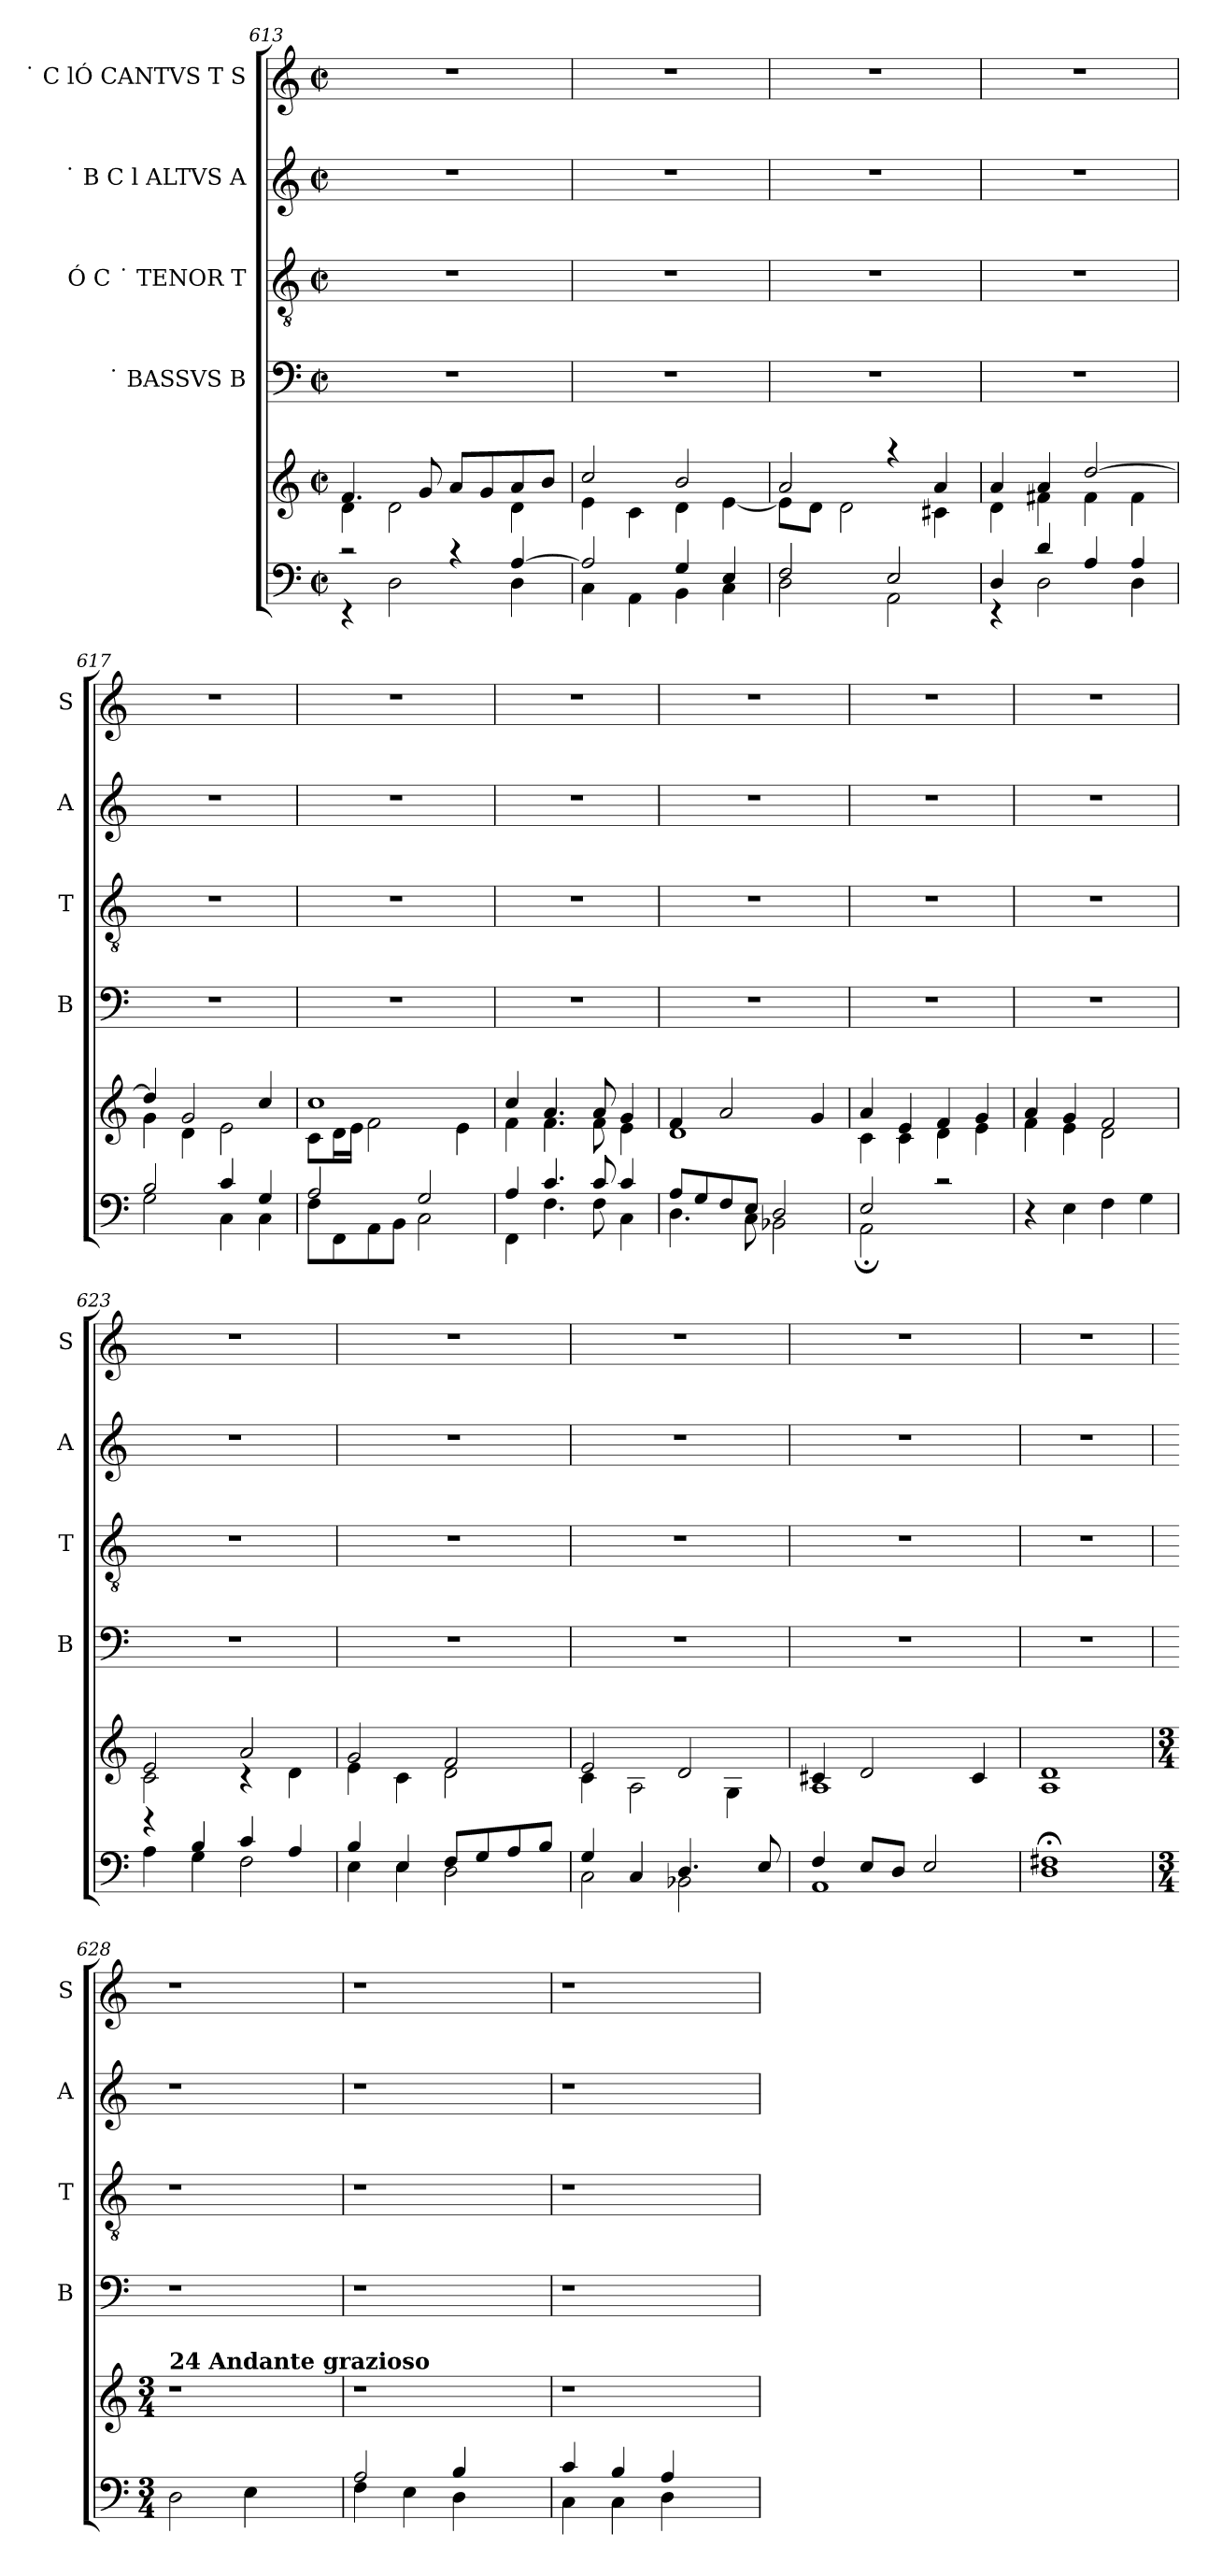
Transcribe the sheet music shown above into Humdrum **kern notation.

**kern	**kern	**kern	**kern	**kern	**kern
*part6	*part5	*part4	*part3	*part2	*part1
*staff6	*staff5	*staff4	*staff3	*staff2	*staff1
*	*	*I"˙ BASSVS B	*I"Ó C ˙ TENOR T	*I"˙ B C l ALTVS A	*I"˙ C lÓ CANTVS T S
*	*	*I'B	*I'T	*I'A	*I'S
*clefF4	*clefG2	*clefF4	*clefGv2	*clefG2	*clefG2
*k[]	*k[]	*k[]	*k[]	*k[]	*k[]
*C:	*C:	*C:	*C:	*C:	*C:
*M2/2	*M2/2	*M2/2	*M2/2	*M2/2	*M2/2
*met(c|)	*met(c|)	*met(c|)	*met(c|)	*met(c|)	*met(c|)
=613	=613	=613	=613	=613	=613
*^	*^	*	*	*	*
2rc	4rEE	4.f/	4d\	1r	1r	1r	1r
.	2D\	.	2d\	.	.	.	.
.	.	8g/	.	.	.	.	.
4rc	.	8a/L	.	.	.	.	.
.	.	8g/	.	.	.	.	.
[>4A/	4D\	8a/	4d\	.	.	.	.
.	.	8b/J	.	.	.	.	.
=614	=614	=614	=614	=614	=614	=614	=614
2A/]	4C\	2cc/	4e\	1r	1r	1r	1r
.	4AA\	.	4c\	.	.	.	.
4G/	4BB\	2b/	4d\	.	.	.	.
4E/	4C\	.	[<4e\	.	.	.	.
=615	=615	=615	=615	=615	=615	=615	=615
2F/	2D\	2a/	8e\L]	1r	1r	1r	1r
.	.	.	8d\J	.	.	.	.
.	.	.	2d\	.	.	.	.
2E/	2AA\	4raa	.	.	.	.	.
.	.	4a/	4c#X\	.	.	.	.
!!LO:PB:g=z
=616	=616	=616	=616	=616	=616	=616	=616
4D/	4rEE	4a/	4d\	1r	1r	1r	1r
4d/	2D\	4a/	4f#X\	.	.	.	.
4A/	.	[>2dd/	4f#\	.	.	.	.
4A/	4D\	.	4f#\	.	.	.	.
=617	=617	=617	=617	=617	=617	=617	=617
2B/	2G\	4dd/]	4g\	1r	1r	1r	1r
.	.	2g/	4d\	.	.	.	.
4c/	4C\	.	2e\	.	.	.	.
4G/	4C\	4cc/	.	.	.	.	.
=618	=618	=618	=618	=618	=618	=618	=618
2A/	8F\L	1cc	8c\L	1r	1r	1r	1r
.	8FF\	.	16d\L	.	.	.	.
.	.	.	16e\JJ	.	.	.	.
.	8AA\	.	2f\	.	.	.	.
.	8BB\J	.	.	.	.	.	.
2G/	2C\	.	.	.	.	.	.
.	.	.	4e\	.	.	.	.
=619	=619	=619	=619	=619	=619	=619	=619
4A/	4FF\	4cc/	4f\	1r	1r	1r	1r
4.c/	4.F\	4.a/	4.f\	.	.	.	.
8c/	8F\	8a/	8f\	.	.	.	.
4c/	4C\	4g/	4e\	.	.	.	.
=620	=620	=620	=620	=620	=620	=620	=620
8A/L	4.D\	4f/	1d	1r	1r	1r	1r
8G/	.	.	.	.	.	.	.
8F/	.	2a/	.	.	.	.	.
8E/J	8C\	.	.	.	.	.	.
2D/	2BB-X\	.	.	.	.	.	.
.	.	4g/	.	.	.	.	.
=621	=621	=621	=621	=621	=621	=621	=621
2E/	2AA;\	4a/	4c\	1r	1r	1r	1r
.	.	4e/	4c\	.	.	.	.
2rc	2ryy	4f/	4d\	.	.	.	.
.	.	4g/	4e\	.	.	.	.
*v	*v	*	*	*	*	*	*
!!LO:LB:g=z
=622	=622	=622	=622	=622	=622	=622
4r	4a/	4f\	1r	1r	1r	1r
4E\	4g/	4e\	.	.	.	.
4F\	2f/	2d\	.	.	.	.
4G\	.	.	.	.	.	.
=623	=623	=623	=623	=623	=623	=623
*^	*	*	*	*	*	*
4rf	4A\	2e/	2c\	1r	1r	1r	1r
4B/	4G\	.	.	.	.	.	.
4c/	2F\	2a/	4rc	.	.	.	.
4A/	.	.	4d\	.	.	.	.
=624	=624	=624	=624	=624	=624	=624	=624
4B/	4E\	2g/	4e\	1r	1r	1r	1r
4E/	4E\	.	4c\	.	.	.	.
8F/L	2D\	2f/	2d\	.	.	.	.
8G/	.	.	.	.	.	.	.
8A/	.	.	.	.	.	.	.
8B/J	.	.	.	.	.	.	.
=625	=625	=625	=625	=625	=625	=625	=625
4G/	2C\	2e/	4c\	1r	1r	1r	1r
4C/	.	.	2A\	.	.	.	.
4.D/	2BB-X\	2d/	.	.	.	.	.
.	.	.	4G\	.	.	.	.
8E/	.	.	.	.	.	.	.
=626	=626	=626	=626	=626	=626	=626	=626
4F/	1AA	4c#X/	1A	1r	1r	1r	1r
8E/L	.	2d/	.	.	.	.	.
8D/J	.	.	.	.	.	.	.
2E/	.	.	.	.	.	.	.
.	.	4c#/	.	.	.	.	.
*v	*v	*	*	*	*	*	*
*	*v	*v	*	*	*	*
=627	=627	=627	=627	=627	=627
1D;< 1F#X;<	1A 1d	1r	1r	1r	1r
!!LO:LB:g=z
=628	=628	=628	=628	=628	=628
*M3/4	*M3/4	*	*	*	*
!	!LO:TX:a:B:t=24 Andante grazioso	!	!	!	!
!	!LO:N:vis=1	!	!	!	!
2D\	2.r	1r	1r	1r	1r
4E\	.	.	.	.	.
4ryy	4ryy	.	.	.	.
=629	=629	=629	=629	=629	=629
*^	*	*	*	*	*
!	!	!LO:N:vis=1	!	!	!	!
2A/	4F\	2.r	1r	1r	1r	1r
.	4E\	.	.	.	.	.
4B/	4D\	.	.	.	.	.
4ryy	4ryy	4ryy	.	.	.	.
=630	=630	=630	=630	=630	=630	=630
!	!	!LO:N:vis=1	!	!	!	!
4c/	4C\	2.r	1r	1r	1r	1r
4B/	4C\	.	.	.	.	.
4A/	4D\	.	.	.	.	.
4ryy	4ryy	4ryy	.	.	.	.
*v	*v	*	*	*	*	*
=	=	=	=	=	=
*-	*-	*-	*-	*-	*-
